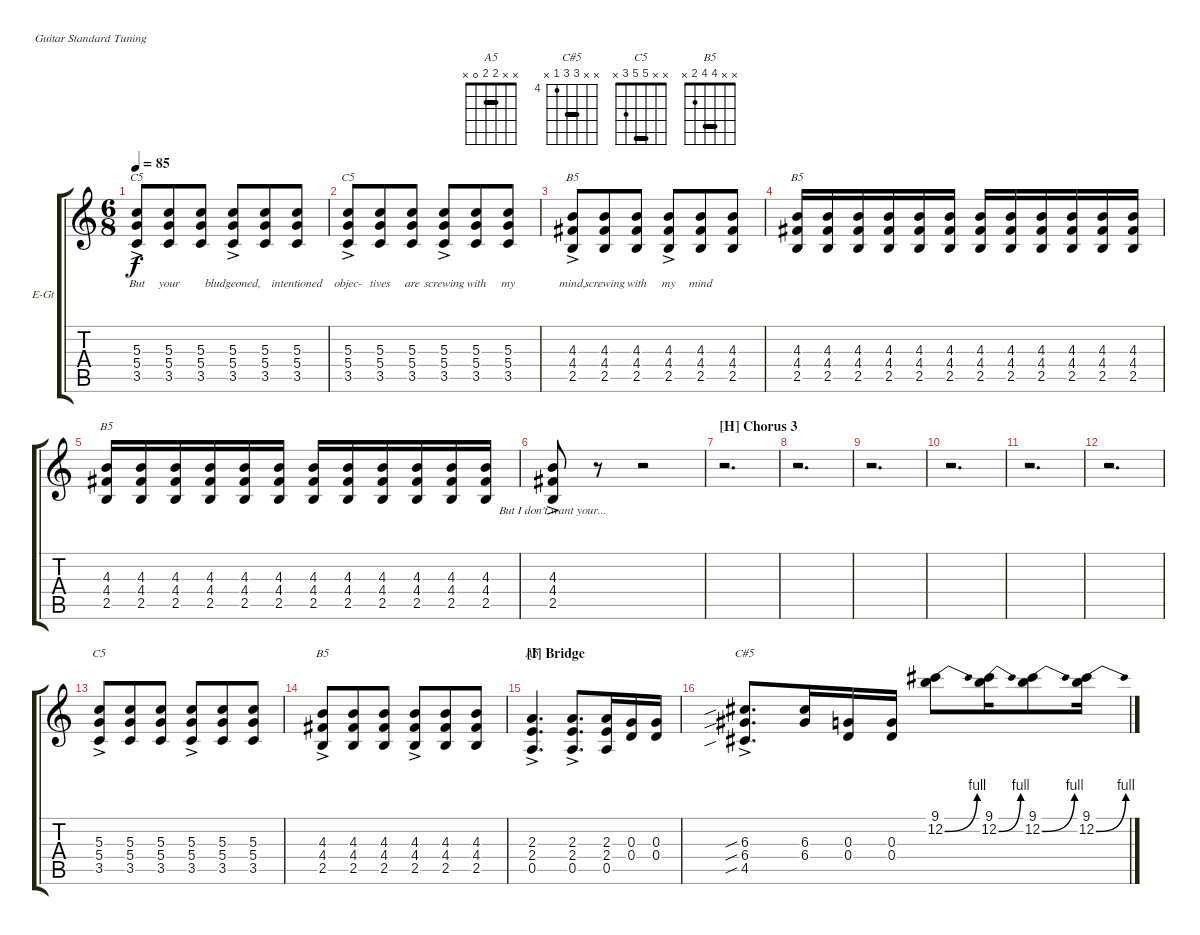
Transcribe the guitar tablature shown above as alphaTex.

\defaultSystemsLayout 4
\bracketExtendMode groupsimilarinstruments
\firstSystemTrackNameOrientation horizontal
\otherSystemsTrackNameOrientation horizontal
\track ("Guitar" "E-Gt") {instrument distortionguitar}
\staff {score tabs}
\tuning (E4 B3 G3 D3 A2 E2)
\chord ("A5" x x 2 2 0 x) {barre 2}
\chord ("C#5" x x 6 6 4 x) {firstfret 4 barre 6}
\chord ("C5" x x 5 5 3 x) {barre 5}
\chord ("B5" x x 4 4 2 x) {barre 4}
\ts (6 8)
\tempo 85
\clef g2
\ks c
(3.5 5.4 5.3{ac}).8{ch "C5" lyrics (0 "But") lyrics (1 "") lyrics (2 "") lyrics (3 "") lyrics (4 "") dy f} (3.5 5.4 5.3).8{lyrics (0 "your") lyrics (1 "") lyrics (2 "") lyrics (3 "") lyrics (4 "")} (3.5 5.4 5.3).8{lyrics (0 "") lyrics (1 "") lyrics (2 "") lyrics (3 "") lyrics (4 "")} (3.5 5.4 5.3{ac}).8{lyrics (0 "bludgeoned,") lyrics (1 "") lyrics (2 "") lyrics (3 "") lyrics (4 "")} (3.5 5.4 5.3).8{lyrics (0 "") lyrics (1 "") lyrics (2 "") lyrics (3 "") lyrics (4 "")} (3.5 5.4 5.3).8{lyrics (0 "intentioned") lyrics (1 "") lyrics (2 "") lyrics (3 "") lyrics (4 "")} |
(3.5 5.4 5.3{ac}).8{ch "C5" lyrics (0 "objec-") lyrics (1 "") lyrics (2 "") lyrics (3 "") lyrics (4 "")} (3.5 5.4 5.3).8{lyrics (0 "tives") lyrics (1 "") lyrics (2 "") lyrics (3 "") lyrics (4 "")} (3.5 5.4 5.3).8{lyrics (0 "are") lyrics (1 "") lyrics (2 "") lyrics (3 "") lyrics (4 "")} (3.5 5.4 5.3{ac}).8{lyrics (0 "screwing") lyrics (1 "") lyrics (2 "") lyrics (3 "") lyrics (4 "")} (3.5 5.4 5.3).8{lyrics (0 "with") lyrics (1 "") lyrics (2 "") lyrics (3 "") lyrics (4 "")} (3.5 5.4 5.3).8{lyrics (0 "my") lyrics (1 "") lyrics (2 "") lyrics (3 "") lyrics (4 "")} |
(2.5 4.4 4.3{ac}).8{ch "B5" lyrics (0 "mind,") lyrics (1 "") lyrics (2 "") lyrics (3 "") lyrics (4 "")} (2.5 4.4 4.3).8{lyrics (0 "screwing") lyrics (1 "") lyrics (2 "") lyrics (3 "") lyrics (4 "")} (2.5 4.4 4.3).8{lyrics (0 "with") lyrics (1 "") lyrics (2 "") lyrics (3 "") lyrics (4 "")} (2.5 4.4 4.3{ac}).8{lyrics (0 "my") lyrics (1 "") lyrics (2 "") lyrics (3 "") lyrics (4 "")} (2.5 4.4 4.3).8{lyrics (0 "mind") lyrics (1 "") lyrics (2 "") lyrics (3 "") lyrics (4 "")} (2.5 4.4 4.3).8{lyrics (0 "") lyrics (1 "") lyrics (2 "") lyrics (3 "") lyrics (4 "")} |
(4.3 4.4 2.5).16{ch "B5" lyrics (0 "") lyrics (1 "") lyrics (2 "") lyrics (3 "") lyrics (4 "")} (4.3 4.4 2.5).16{lyrics (0 "") lyrics (1 "") lyrics (2 "") lyrics (3 "") lyrics (4 "")} (4.3 4.4 2.5).16{lyrics (0 "") lyrics (1 "") lyrics (2 "") lyrics (3 "") lyrics (4 "")} (4.3 4.4 2.5).16{lyrics (0 "") lyrics (1 "") lyrics (2 "") lyrics (3 "") lyrics (4 "")} (4.3 4.4 2.5).16{lyrics (0 "") lyrics (1 "") lyrics (2 "") lyrics (3 "") lyrics (4 "")} (4.3 4.4 2.5).16{lyrics (0 "") lyrics (1 "") lyrics (2 "") lyrics (3 "") lyrics (4 "")} (4.3 4.4 2.5).16{lyrics (0 "") lyrics (1 "") lyrics (2 "") lyrics (3 "") lyrics (4 "")} (4.3 4.4 2.5).16{lyrics (0 "") lyrics (1 "") lyrics (2 "") lyrics (3 "") lyrics (4 "")} (4.3 4.4 2.5).16{lyrics (0 "") lyrics (1 "") lyrics (2 "") lyrics (3 "") lyrics (4 "")} (4.3 4.4 2.5).16{lyrics (0 "") lyrics (1 "") lyrics (2 "") lyrics (3 "") lyrics (4 "")} (4.3 4.4 2.5).16{lyrics (0 "") lyrics (1 "") lyrics (2 "") lyrics (3 "") lyrics (4 "")} (4.3 4.4 2.5).16{lyrics (0 "") lyrics (1 "") lyrics (2 "") lyrics (3 "") lyrics (4 "")} |
(4.3 4.4 2.5).16{ch "B5" lyrics (0 "") lyrics (1 "") lyrics (2 "") lyrics (3 "") lyrics (4 "")} (4.3 4.4 2.5).16{lyrics (0 "") lyrics (1 "") lyrics (2 "") lyrics (3 "") lyrics (4 "")} (4.3 4.4 2.5).16{lyrics (0 "") lyrics (1 "") lyrics (2 "") lyrics (3 "") lyrics (4 "")} (4.3 4.4 2.5).16{lyrics (0 "") lyrics (1 "") lyrics (2 "") lyrics (3 "") lyrics (4 "")} (4.3 4.4 2.5).16{lyrics (0 "") lyrics (1 "") lyrics (2 "") lyrics (3 "") lyrics (4 "")} (4.3 4.4 2.5).16{lyrics (0 "") lyrics (1 "") lyrics (2 "") lyrics (3 "") lyrics (4 "")} (4.3 4.4 2.5).16{lyrics (0 "") lyrics (1 "") lyrics (2 "") lyrics (3 "") lyrics (4 "")} (4.3 4.4 2.5).16{lyrics (0 "") lyrics (1 "") lyrics (2 "") lyrics (3 "") lyrics (4 "")} (4.3 4.4 2.5).16{lyrics (0 "") lyrics (1 "") lyrics (2 "") lyrics (3 "") lyrics (4 "")} (4.3 4.4 2.5).16{lyrics (0 "") lyrics (1 "") lyrics (2 "") lyrics (3 "") lyrics (4 "")} (4.3 4.4 2.5).16{lyrics (0 "") lyrics (1 "") lyrics (2 "") lyrics (3 "") lyrics (4 "")} (4.3 4.4 2.5).16{lyrics (0 "") lyrics (1 "") lyrics (2 "") lyrics (3 "") lyrics (4 "")} |
(4.3{ac} 4.4{ac} 2.5{ac}).8{lyrics (0 "But I don't want your...") lyrics (1 "") lyrics (2 "") lyrics (3 "") lyrics (4 "")} r.8 r.2 |
\section ("H" "Chorus 3")
r.2{d} |
r.2{d} |
r.2{d} |
r.2{d} |
r.2{d} |
r.2{d} |
(3.5 5.4 5.3{ac}).8{ch "C5" lyrics (0 "") lyrics (1 "") lyrics (2 "") lyrics (3 "") lyrics (4 "")} (3.5 5.4 5.3).8{lyrics (0 "") lyrics (1 "") lyrics (2 "") lyrics (3 "") lyrics (4 "")} (3.5 5.4 5.3).8{lyrics (0 "") lyrics (1 "") lyrics (2 "") lyrics (3 "") lyrics (4 "")} (3.5 5.4 5.3{ac}).8{lyrics (0 "") lyrics (1 "") lyrics (2 "") lyrics (3 "") lyrics (4 "")} (3.5 5.4 5.3).8{lyrics (0 "") lyrics (1 "") lyrics (2 "") lyrics (3 "") lyrics (4 "")} (3.5 5.4 5.3).8{lyrics (0 "") lyrics (1 "") lyrics (2 "") lyrics (3 "") lyrics (4 "")} |
(2.5 4.4 4.3{ac}).8{ch "B5" lyrics (0 "") lyrics (1 "") lyrics (2 "") lyrics (3 "") lyrics (4 "")} (2.5 4.4 4.3).8{lyrics (0 "") lyrics (1 "") lyrics (2 "") lyrics (3 "") lyrics (4 "")} (2.5 4.4 4.3).8{lyrics (0 "") lyrics (1 "") lyrics (2 "") lyrics (3 "") lyrics (4 "")} (2.5 4.4 4.3{ac}).8{lyrics (0 "") lyrics (1 "") lyrics (2 "") lyrics (3 "") lyrics (4 "")} (2.5 4.4 4.3).8{lyrics (0 "") lyrics (1 "") lyrics (2 "") lyrics (3 "") lyrics (4 "")} (2.5 4.4 4.3).8{lyrics (0 "") lyrics (1 "") lyrics (2 "") lyrics (3 "") lyrics (4 "")} |
\section ("I" "Bridge")
(0.5 2.4 2.3{ac}).4{d ch "A5" lyrics (0 "") lyrics (1 "") lyrics (2 "") lyrics (3 "") lyrics (4 "")} (0.5 2.4 2.3{ac}).8{d lyrics (0 "") lyrics (1 "") lyrics (2 "") lyrics (3 "") lyrics (4 "")} (2.4 2.3 0.5).16{lyrics (0 "") lyrics (1 "") lyrics (2 "") lyrics (3 "") lyrics (4 "")} (0.4 0.3).16{lyrics (0 "") lyrics (1 "") lyrics (2 "") lyrics (3 "") lyrics (4 "")} (0.4 0.3).16{lyrics (0 "") lyrics (1 "") lyrics (2 "") lyrics (3 "") lyrics (4 "")} |
(4.5{sib} 6.4{sib ac} 6.3{sib}).8{d ch "C#5" lyrics (0 "") lyrics (1 "") lyrics (2 "") lyrics (3 "") lyrics (4 "")} (6.4 6.3).16{lyrics (0 "") lyrics (1 "") lyrics (2 "") lyrics (3 "") lyrics (4 "")} (0.4 0.3).16{lyrics (0 "") lyrics (1 "") lyrics (2 "") lyrics (3 "") lyrics (4 "")} (0.3 0.4).16{lyrics (0 "") lyrics (1 "") lyrics (2 "") lyrics (3 "") lyrics (4 "")} (12.2{be (bend 0 0 60 4)} 9.1).8{lyrics (0 "") lyrics (1 "") lyrics (2 "") lyrics (3 "") lyrics (4 "")} (12.2{be (bend 0 0 60 4)} 9.1).16{lyrics (0 "") lyrics (1 "") lyrics (2 "") lyrics (3 "") lyrics (4 "")} (12.2{be (bend 0 0 60 4)} 9.1).8{lyrics (0 "") lyrics (1 "") lyrics (2 "") lyrics (3 "") lyrics (4 "")} (12.2{be (bend 0 0 60 4)} 9.1).16{lyrics (0 "") lyrics (1 "") lyrics (2 "") lyrics (3 "") lyrics (4 "")}
